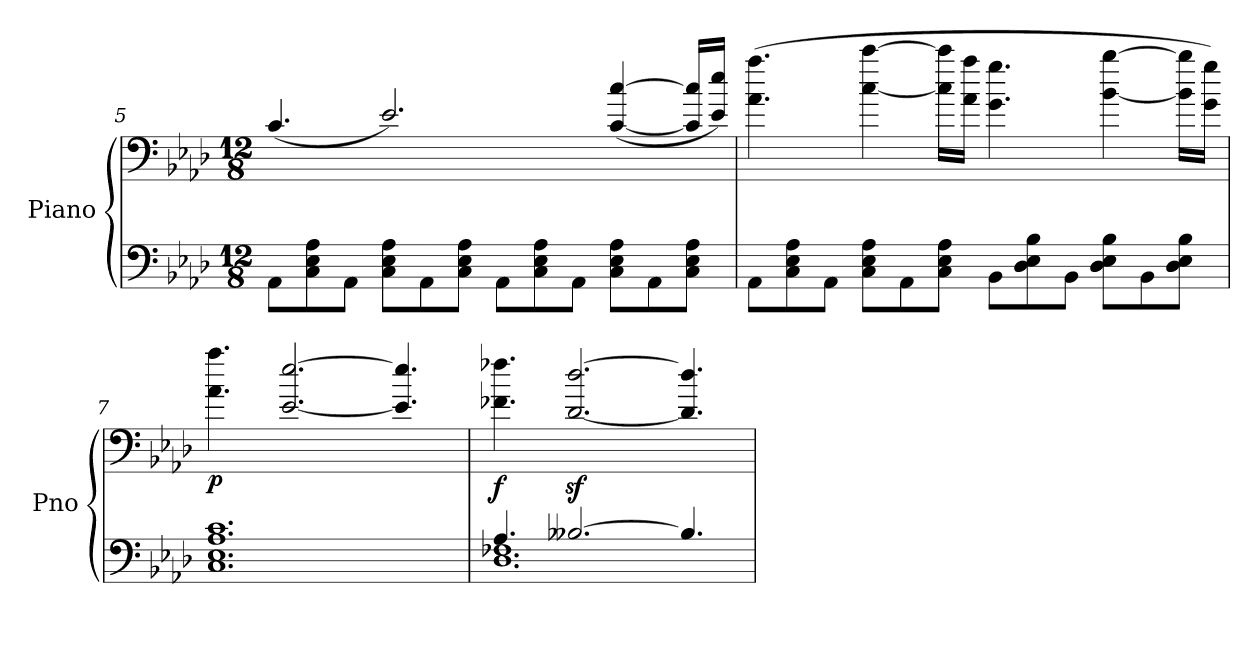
**kern	**kern	**dynam
*part1	*part1	*part1
*staff2	*staff1	*staff1/2
*I"Piano	*	*
*I'Pno	*	*
*clefF4	*clefF4	*
*k[b-e-a-d-]	*k[b-e-a-d-]	*
*M12/8	*M12/8	*
=5	=5	=5
!	!	!LO:DY:b
8AA-\L	(<4.c/	other-dynamics
8C\ 8E-\ 8A-\	.	.
8AA-\J	.	.
8C\ 8E-\ 8A-\L	2.e-/)	.
8AA-\	.	.
8C\ 8E-\ 8A-\J	.	.
8AA-\L	.	.
8C\ 8E-\ 8A-\	.	.
8AA-\J	.	.
8C\ 8E-\ 8A-\L	(<[4c/ [4cc/	.
8AA-\	.	.
8C\ 8E-\ 8A-\J	16c/] 16cc/]LL	.
.	16e-/ 16ee-/JJ)	.
!!LO:LB:g=z
=6	=6	=6
8AA-\L	(>4.a-\ 4.aa-\	.
8C\ 8E-\ 8A-\	.	.
8AA-\J	.	.
8C\ 8E-\ 8A-\L	[4cc\ [4ccc\	.
8AA-\	.	.
8C\ 8E-\ 8A-\J	16cc\] 16ccc\]LL	.
.	16a-\ 16aa-\JJ	.
8BB-\L	4.g\ 4.gg\	.
8D-\ 8E-\ 8B-\	.	.
8BB-\J	.	.
8D-\ 8E-\ 8B-\L	[4b-\ [4bb-\	.
8BB-\	.	.
8D-\ 8E-\ 8B-\J	16b-\] 16bb-\]LL	.
.	16g\ 16gg\JJ)	.
=7	=7	=7
!	!	!LO:DY:b
1.C 1.E- 1.A- 1.c	4.a-\ 4.aa-\	p
.	[2.e-/ [2.ee-/	.
.	4.e-/] 4.ee-/]	.
=8	=8	=8
*^	*	*
!	!	!	!LO:DY:b
4.A-/	1.D- 1.F-X	4.f-X\ 4.ff-X\	f
[2.B--X/	.	[2.d-/z< [2.dd-/z<	.
4.B--/]	.	4.d-/] 4.dd-/]	.
*v	*v	*	*
=	=	=
*-	*-	*-
